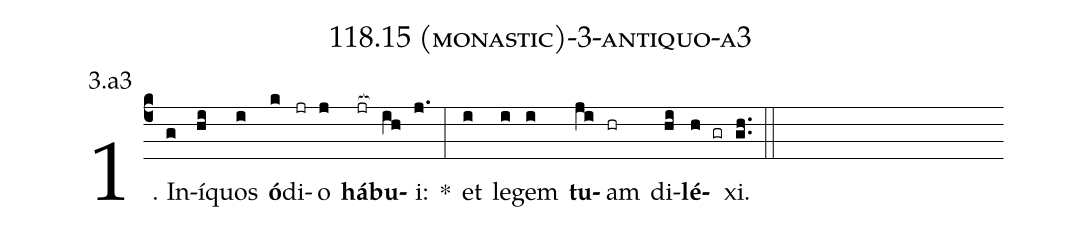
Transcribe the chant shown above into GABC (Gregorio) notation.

name: 118.15 (monastic)-3-antiquo-a3;
annotation: 3.a3;
%%
(c4)1. In(g)í(hi)quos(i) <b>ó</b>(k)di(jr)o(j) <b>há</b>(jr[ocb:1{])<b>bu</b>(ih[ocb:0}])i:(j.) *(:) et(i) le(i)gem(i) <b>tu</b>(ji)am(hr) di(hi)<b>lé</b>(h gr)xi.(gh..) (::)
